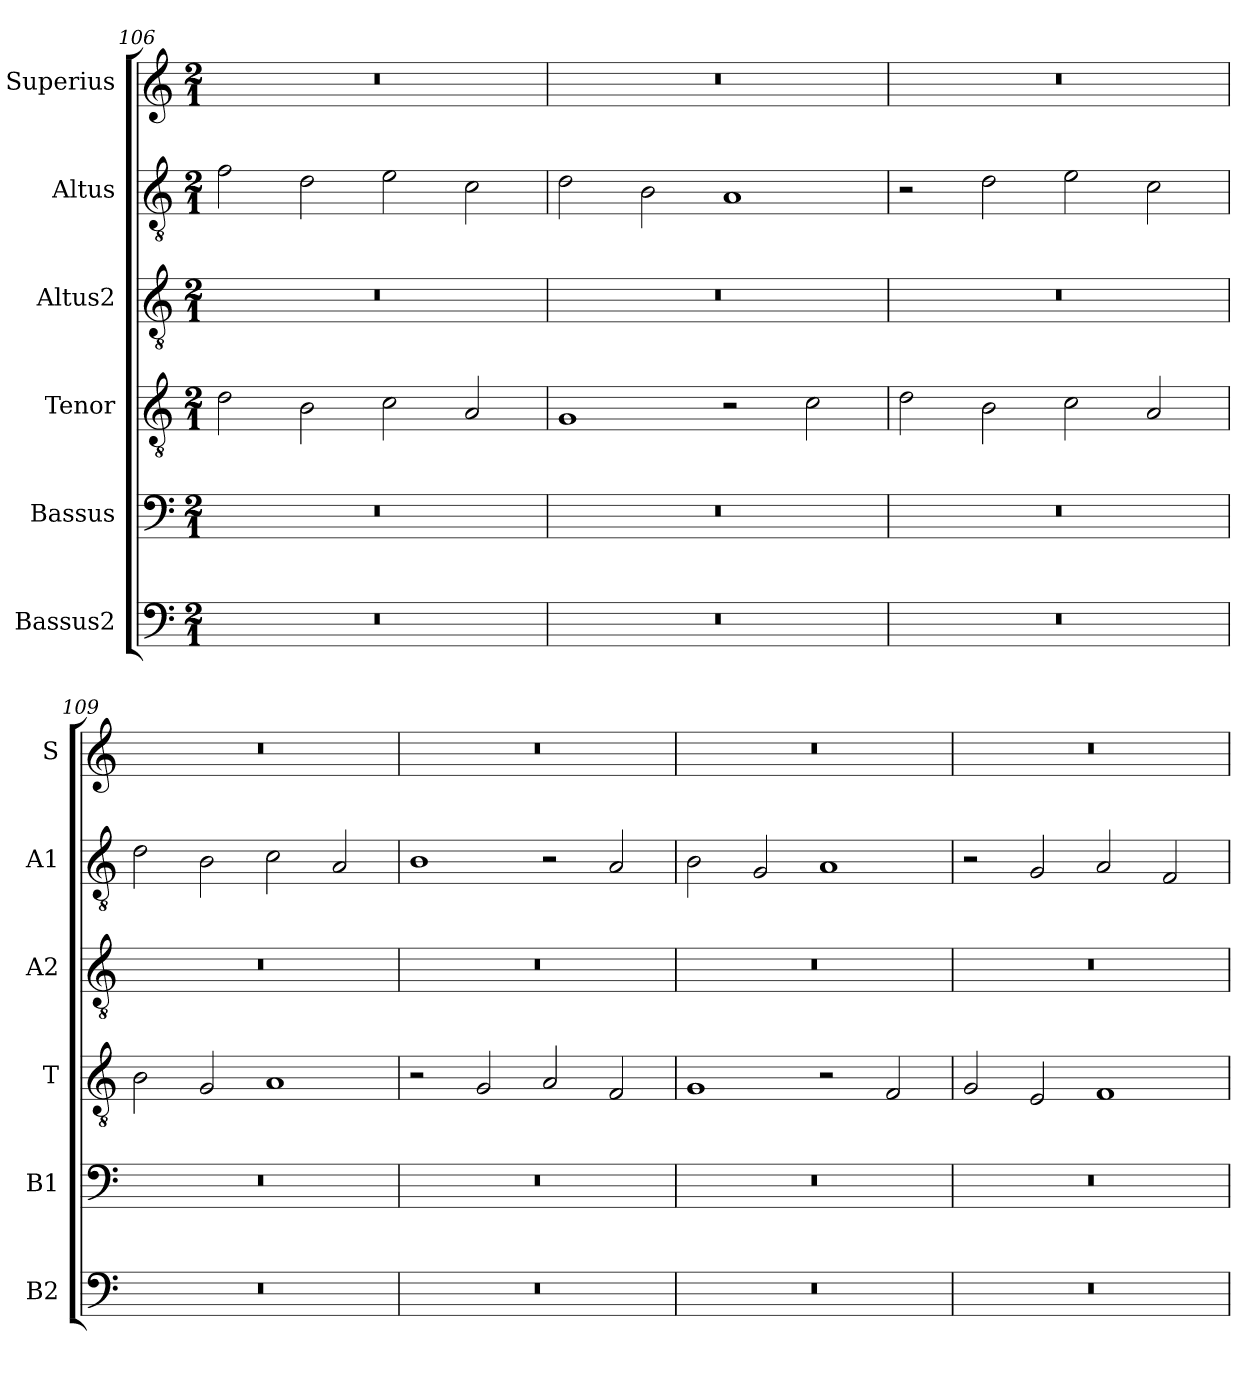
**kern	**kern	**kern	**kern	**kern	**kern
*part6	*part5	*part4	*part3	*part2	*part1
*staff6	*staff5	*staff4	*staff3	*staff2	*staff1
*I"Bassus2	*I"Bassus	*I"Tenor	*I"Altus2	*I"Altus	*I"Superius
*I'B2	*I'B1	*I'T	*I'A2	*I'A1	*I'S
*clefF4	*clefF4	*clefGv2	*clefGv2	*clefGv2	*clefG2
*k[]	*k[]	*k[]	*k[]	*k[]	*k[]
*M2/1	*M2/1	*M2/1	*M2/1	*M2/1	*M2/1
=106	=106	=106	=106	=106	=106
0r	0r	2d\	0r	2f\	0r
.	.	2B\	.	2d\	.
.	.	2c\	.	2e\	.
.	.	2A/	.	2c\	.
=107	=107	=107	=107	=107	=107
0r	0r	1G	0r	2d\	0r
.	.	.	.	2B\	.
.	.	2r	.	1A	.
.	.	2c\	.	.	.
=108	=108	=108	=108	=108	=108
0r	0r	2d\	0r	2r	0r
.	.	2B\	.	2d\	.
.	.	2c\	.	2e\	.
.	.	2A/	.	2c\	.
=109	=109	=109	=109	=109	=109
0r	0r	2B\	0r	2d\	0r
.	.	2G/	.	2B\	.
.	.	1A	.	2c\	.
.	.	.	.	2A/	.
=110	=110	=110	=110	=110	=110
0r	0r	2r	0r	1B	0r
.	.	2G/	.	.	.
.	.	2A/	.	2r	.
.	.	2F/	.	2A/	.
=111	=111	=111	=111	=111	=111
0r	0r	1G	0r	2B\	0r
.	.	.	.	2G/	.
.	.	2r	.	1A	.
.	.	2F/	.	.	.
=112	=112	=112	=112	=112	=112
0r	0r	2G/	0r	2r	0r
.	.	2E/	.	2G/	.
.	.	1F	.	2A/	.
.	.	.	.	2F/	.
=	=	=	=	=	=
*-	*-	*-	*-	*-	*-
